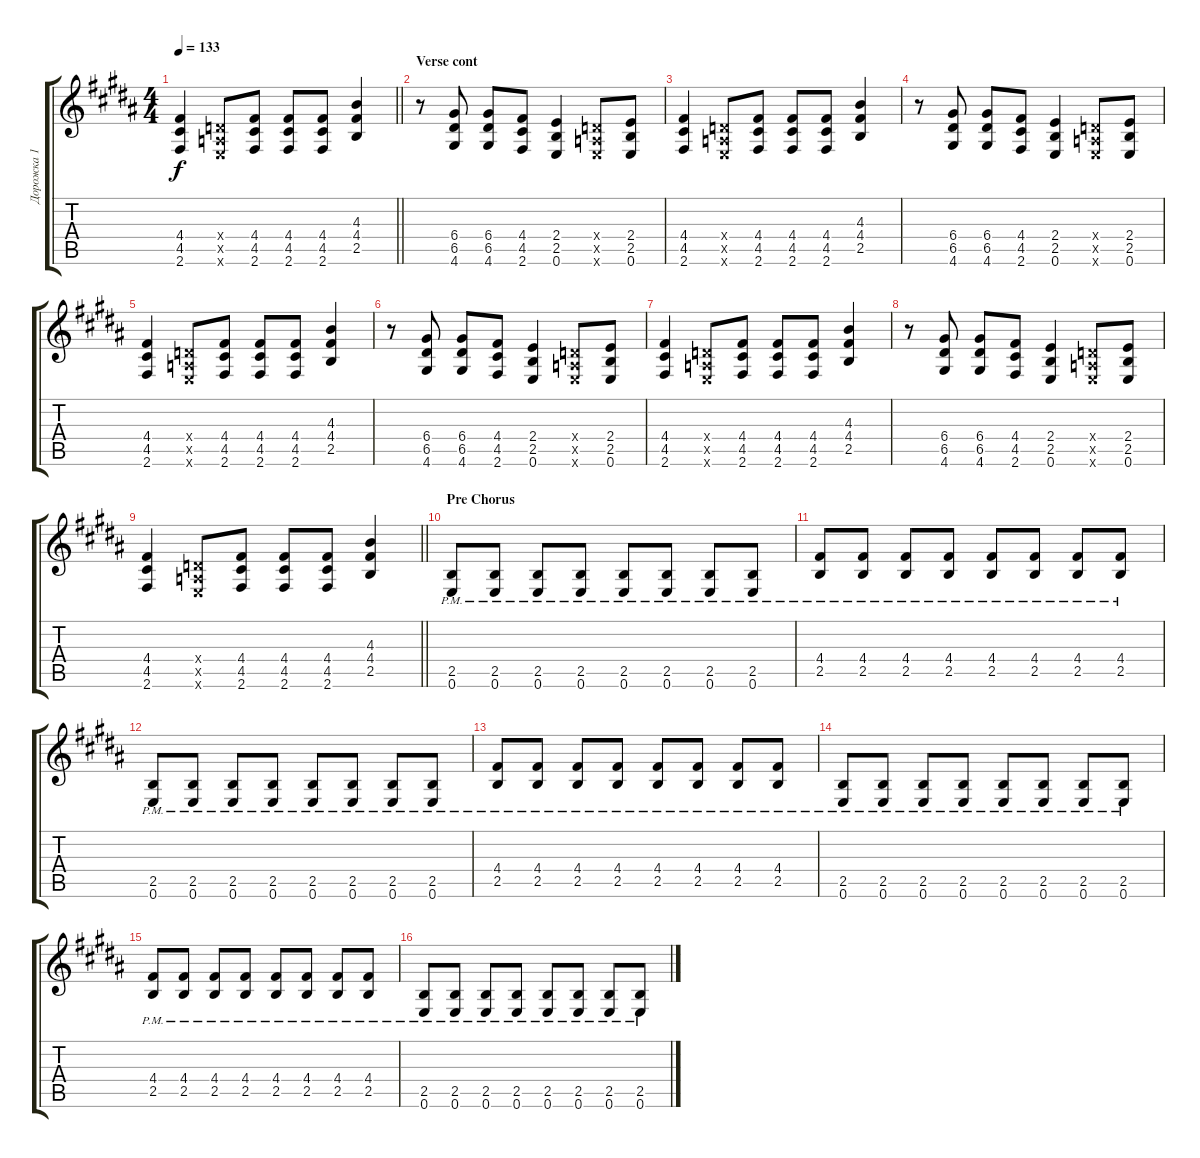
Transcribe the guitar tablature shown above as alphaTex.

\track ("Дорожка 1" "Дорожка 1") {instrument distortionguitar}
\staff {score tabs}
\tuning (E4 B3 G3 D3 A2 E2) {hide}
\ts (4 4)
\tempo 133
\clef g2
\barLineRight lightlight
\ks b
(4.4 4.5 2.6).4{dy f} (0.4{x} 0.5{x} 0.6{x}).8 (4.4 4.5 2.6).8 (4.4 4.5 2.6).8 (4.4 4.5 2.6).8 (4.3 4.4 2.5).4 |
\section ("" "Verse cont")
r.8 (6.4 6.5 4.6).8 (6.4 6.5 4.6).8 (4.4 4.5 2.6).8 (2.4 2.5 0.6).4 (0.4{x} 0.5{x} 0.6{x}).8 (2.4 2.5 0.6).8 |
(4.4 4.5 2.6).4 (0.4{x} 0.5{x} 0.6{x}).8 (4.4 4.5 2.6).8 (4.4 4.5 2.6).8 (4.4 4.5 2.6).8 (4.3 4.4 2.5).4 |
r.8 (6.4 6.5 4.6).8 (6.4 6.5 4.6).8 (4.4 4.5 2.6).8 (2.4 2.5 0.6).4 (0.4{x} 0.5{x} 0.6{x}).8 (2.4 2.5 0.6).8 |
(4.4 4.5 2.6).4 (0.4{x} 0.5{x} 0.6{x}).8 (4.4 4.5 2.6).8 (4.4 4.5 2.6).8 (4.4 4.5 2.6).8 (4.3 4.4 2.5).4 |
r.8 (6.4 6.5 4.6).8 (6.4 6.5 4.6).8 (4.4 4.5 2.6).8 (2.4 2.5 0.6).4 (0.4{x} 0.5{x} 0.6{x}).8 (2.4 2.5 0.6).8 |
(4.4 4.5 2.6).4 (0.4{x} 0.5{x} 0.6{x}).8 (4.4 4.5 2.6).8 (4.4 4.5 2.6).8 (4.4 4.5 2.6).8 (4.3 4.4 2.5).4 |
r.8 (6.4 6.5 4.6).8 (6.4 6.5 4.6).8 (4.4 4.5 2.6).8 (2.4 2.5 0.6).4 (0.4{x} 0.5{x} 0.6{x}).8 (2.4 2.5 0.6).8 |
\barLineRight lightlight
(4.4 4.5 2.6).4 (0.4{x} 0.5{x} 0.6{x}).8 (4.4 4.5 2.6).8 (4.4 4.5 2.6).8 (4.4 4.5 2.6).8 (4.3 4.4 2.5).4 |
\section ("" "Pre Chorus")
(2.5{pm} 0.6{pm}).8 (2.5{pm} 0.6{pm}).8 (2.5{pm} 0.6{pm}).8 (2.5{pm} 0.6{pm}).8 (2.5{pm} 0.6{pm}).8 (2.5{pm} 0.6{pm}).8 (2.5{pm} 0.6{pm}).8 (2.5{pm} 0.6{pm}).8 |
(4.4{pm} 2.5{pm}).8 (4.4{pm} 2.5{pm}).8 (4.4{pm} 2.5{pm}).8 (4.4{pm} 2.5{pm}).8 (4.4{pm} 2.5{pm}).8 (4.4{pm} 2.5{pm}).8 (4.4{pm} 2.5{pm}).8 (4.4{pm} 2.5{pm}).8 |
(2.5{pm} 0.6{pm}).8 (2.5{pm} 0.6{pm}).8 (2.5{pm} 0.6{pm}).8 (2.5{pm} 0.6{pm}).8 (2.5{pm} 0.6{pm}).8 (2.5{pm} 0.6{pm}).8 (2.5{pm} 0.6{pm}).8 (2.5{pm} 0.6{pm}).8 |
(4.4{pm} 2.5{pm}).8 (4.4{pm} 2.5{pm}).8 (4.4{pm} 2.5{pm}).8 (4.4{pm} 2.5{pm}).8 (4.4{pm} 2.5{pm}).8 (4.4{pm} 2.5{pm}).8 (4.4{pm} 2.5{pm}).8 (4.4{pm} 2.5{pm}).8 |
(2.5{pm} 0.6{pm}).8 (2.5{pm} 0.6{pm}).8 (2.5{pm} 0.6{pm}).8 (2.5{pm} 0.6{pm}).8 (2.5{pm} 0.6{pm}).8 (2.5{pm} 0.6{pm}).8 (2.5{pm} 0.6{pm}).8 (2.5{pm} 0.6{pm}).8 |
(4.4{pm} 2.5{pm}).8 (4.4{pm} 2.5{pm}).8 (4.4{pm} 2.5{pm}).8 (4.4{pm} 2.5{pm}).8 (4.4{pm} 2.5{pm}).8 (4.4{pm} 2.5{pm}).8 (4.4{pm} 2.5{pm}).8 (4.4 2.5{pm}).8 |
(2.5{pm} 0.6{pm}).8 (2.5{pm} 0.6{pm}).8 (2.5{pm} 0.6{pm}).8 (2.5{pm} 0.6{pm}).8 (2.5{pm} 0.6{pm}).8 (2.5{pm} 0.6{pm}).8 (2.5{pm} 0.6{pm}).8 (2.5{pm} 0.6{pm}).8
